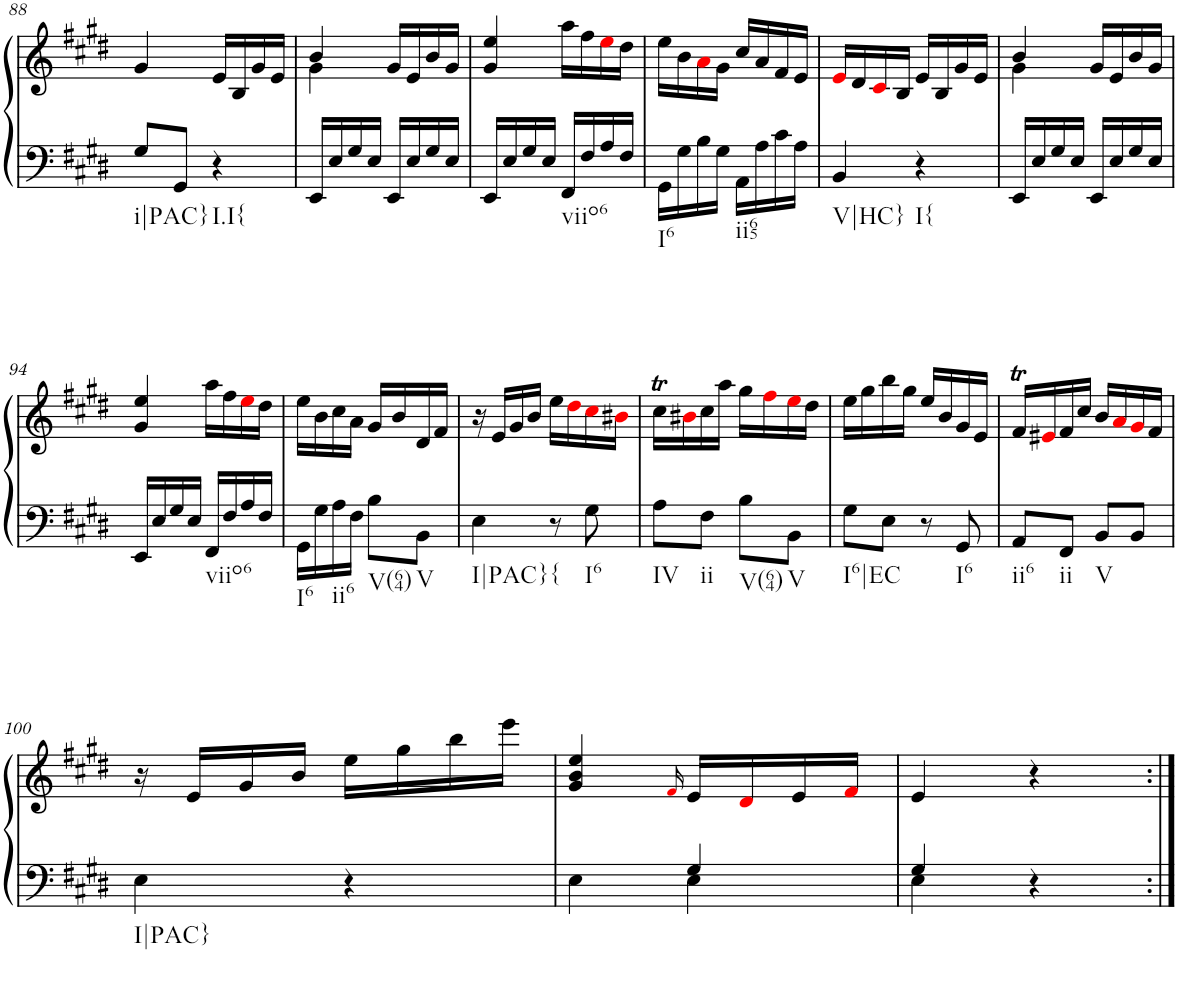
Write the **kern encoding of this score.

**kern	**kern
*part1	*part1
*staff2	*staff1
*I"Piano	*
*I'Pno.	*
!!LO:PB:g=z
*clefF4	*clefG2
*k[f#c#g#d#]	*k[f#c#g#d#]
*M2/4	*M2/4
=88	=88
!LO:TX:b:t=i|PAC}	!
8G#/L	4g#/
8GG#/J	.
!LO:TX:b:t=I.I{	!
4r	16e/LL
.	16B/
.	16g#/
.	16e/JJ
=89	=89
*	*^
16EE/LL	4b/	4g#\
16E/	.	.
16G#/	.	.
16E/JJ	.	.
16EE/LL	16g#/LL	4ryy
16E/	16e/	.
16G#/	16b/	.
16E/JJ	16g#/JJ	.
*	*v	*v
=90	=90
16EE/LL	4g#/ 4ee/
16E/	.
16G#/	.
16E/JJ	.
!LO:TX:b:t=viio6	!
16FF#/LL	16aa\LL
16F#/	16ff#\
16A/	16eei\
16F#/JJ	16dd#\JJ
=91	=91
!LO:TX:b:t=I6	!
16GG#\LL	16ee\LL
16G#\	16b\
16B\	16ai\
16G#\JJ	16g#\JJ
!LO:TX:b:t=ii65	!
16AA\LL	16cc#/LL
16A\	16a/
16c#\	16f#/
16A\JJ	16e/JJ
=92	=92
!LO:TX:b:t=V|HC}	!
4BB/	16ei/LL
.	16d#/
.	16c#i/
.	16B/JJ
!LO:TX:b:t=I{	!
4r	16e/LL
.	16B/
.	16g#/
.	16e/JJ
=93	=93
*	*^
16EE/LL	4b/	4g#\
16E/	.	.
16G#/	.	.
16E/JJ	.	.
16EE/LL	16g#/LL	4ryy
16E/	16e/	.
16G#/	16b/	.
16E/JJ	16g#/JJ	.
*	*v	*v
!!LO:LB:g=z
=94	=94
16EE/LL	4g#/ 4ee/
16E/	.
16G#/	.
16E/JJ	.
!LO:TX:b:t=viio6	!
16FF#/LL	16aa\LL
16F#/	16ff#\
16A/	16eei\
16F#/JJ	16dd#\JJ
=95	=95
!LO:TX:b:t=I6	!
16GG#\LL	16ee\LL
16G#\	16b\
!LO:TX:b:t=ii6	!
16A\	16cc#\
16F#\JJ	16a\JJ
!LO:TX:b:t=V(64)	!
8B\L	16g#/LL
.	16b/
!LO:TX:b:t=V	!
8BB\J	16d#/
.	16f#/JJ
=96	=96
!LO:TX:b:t=I|PAC}{	!
4E\	16r
.	16e/LL
.	16g#/
.	16b/JJ
8r	16ee\LL
.	16dd#i\
!LO:TX:b:t=I6	!
8G#\	16cc#i\
.	16b#Xi\JJ
=97	=97
!LO:TX:b:t=IV	!
8A\L	16cc#T\LL
.	16b#Xi\
!LO:TX:b:t=ii	!
8F#\J	16cc#\
.	16aa\JJ
!LO:TX:b:t=V(64)	!
8B\L	16gg#\LL
.	16ff#i\
!LO:TX:b:t=V	!
8BB\J	16eei\
.	16dd#\JJ
=98	=98
!LO:TX:b:t=I6|EC	!
8G#\L	16ee\LL
.	16gg#\
8E\J	16bb\
.	16gg#\JJ
8r	16ee/LL
.	16b/
!LO:TX:b:t=I6	!
8GG#/	16g#/
.	16e/JJ
=99	=99
!LO:TX:b:t=ii6	!
8AA/L	16f#T/LL
.	16e#Xi/
!LO:TX:b:t=ii	!
8FF#/J	16f#/
.	16cc#/JJ
!LO:TX:b:t=V	!
8BB/L	16b/LL
.	16ai/
8BB/J	16g#i/
.	16f#/JJ
!!LO:LB:g=z
=100	=100
!LO:TX:b:t=I|PAC}	!
4E\	16r
.	16e/LL
.	16g#/
.	16b/JJ
4r	16ee\LL
.	16gg#\
.	16bb\
.	16eee\JJ
=101	=101
*^	*
4E\	4ryy	4g#/ 4b/ 4ee/
.	.	16qf#i/
4G#/	4E\	16e/LL
.	.	16d#i/
.	.	16e/
.	.	16f#i/JJ
=102	=102	=102
4G#/	4E\	4e/
4r	4ryy	4r
*v	*v	*
=:|!	=:|!
*-	*-
